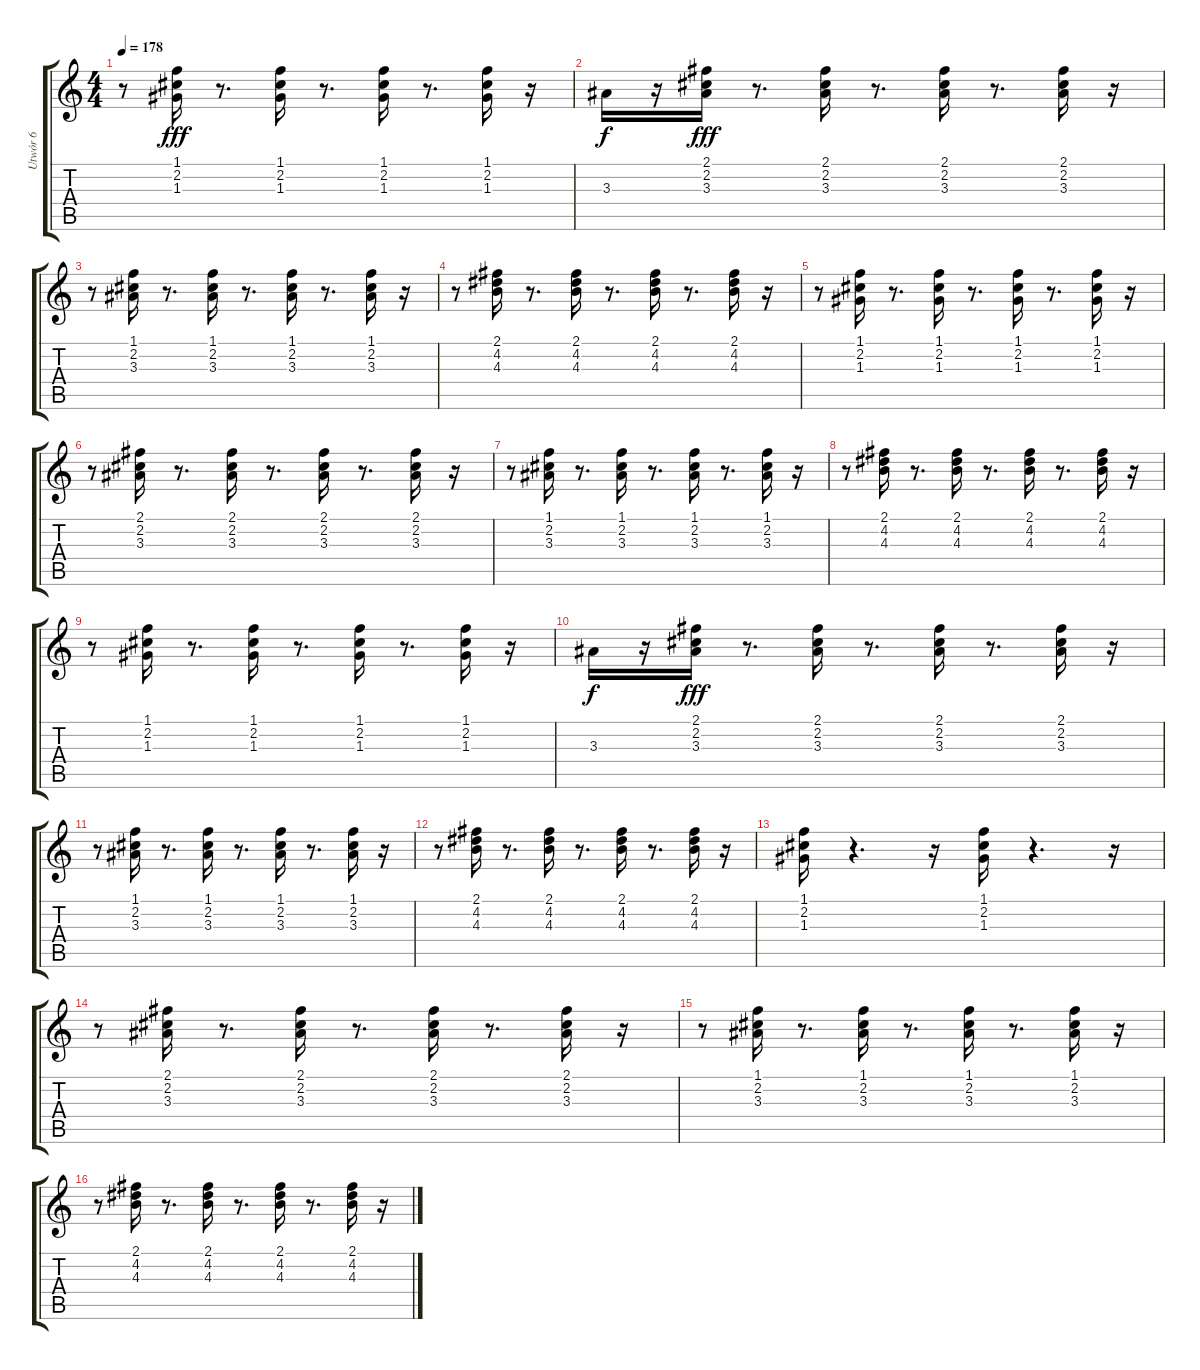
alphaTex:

\track ("Utwór 6" "Utwór 6") {instrument acousticguitarsteel}
\staff {score tabs}
\tuning (E4 B3 G3 D3 A2 E2) {hide}
\ts (4 4)
\tempo 178
\clef g2
\ks c
r.8{dy fff} (1.1 2.2 1.3).16 r.8{d} (1.1 2.2 1.3).16 r.8{d} (1.1 2.2 1.3).16 r.8{d} (1.1 2.2 1.3).16 r.16 |
3.3.16{dy f} r.16 (2.1 2.2 3.3).16{dy fff} r.8{d} (2.1 2.2 3.3).16 r.8{d} (2.1 2.2 3.3).16 r.8{d} (2.1 2.2 3.3).16 r.16 |
r.8 (1.1 2.2 3.3).16 r.8{d} (1.1 2.2 3.3).16 r.8{d} (1.1 2.2 3.3).16 r.8{d} (1.1 2.2 3.3).16 r.16 |
r.8 (2.1 4.2 4.3).16 r.8{d} (2.1 4.2 4.3).16 r.8{d} (2.1 4.2 4.3).16 r.8{d} (2.1 4.2 4.3).16 r.16 |
r.8 (1.1 2.2 1.3).16 r.8{d} (1.1 2.2 1.3).16 r.8{d} (1.1 2.2 1.3).16 r.8{d} (1.1 2.2 1.3).16 r.16 |
r.8 (2.1 2.2 3.3).16 r.8{d} (2.1 2.2 3.3).16 r.8{d} (2.1 2.2 3.3).16 r.8{d} (2.1 2.2 3.3).16 r.16 |
r.8 (1.1 2.2 3.3).16 r.8{d} (1.1 2.2 3.3).16 r.8{d} (1.1 2.2 3.3).16 r.8{d} (1.1 2.2 3.3).16 r.16 |
r.8 (2.1 4.2 4.3).16 r.8{d} (2.1 4.2 4.3).16 r.8{d} (2.1 4.2 4.3).16 r.8{d} (2.1 4.2 4.3).16 r.16 |
r.8 (1.1 2.2 1.3).16 r.8{d} (1.1 2.2 1.3).16 r.8{d} (1.1 2.2 1.3).16 r.8{d} (1.1 2.2 1.3).16 r.16 |
3.3.16{dy f} r.16 (2.1 2.2 3.3).16{dy fff} r.8{d} (2.1 2.2 3.3).16 r.8{d} (2.1 2.2 3.3).16 r.8{d} (2.1 2.2 3.3).16 r.16 |
r.8 (1.1 2.2 3.3).16 r.8{d} (1.1 2.2 3.3).16 r.8{d} (1.1 2.2 3.3).16 r.8{d} (1.1 2.2 3.3).16 r.16 |
r.8 (2.1 4.2 4.3).16 r.8{d} (2.1 4.2 4.3).16 r.8{d} (2.1 4.2 4.3).16 r.8{d} (2.1 4.2 4.3).16 r.16 |
(1.1 2.2 1.3).16 r.4{d} r.16 (1.1 2.2 1.3).16 r.4{d} r.16 |
r.8 (2.1 2.2 3.3).16 r.8{d} (2.1 2.2 3.3).16 r.8{d} (2.1 2.2 3.3).16 r.8{d} (2.1 2.2 3.3).16 r.16 |
r.8 (1.1 2.2 3.3).16 r.8{d} (1.1 2.2 3.3).16 r.8{d} (1.1 2.2 3.3).16 r.8{d} (1.1 2.2 3.3).16 r.16 |
r.8 (2.1 4.2 4.3).16 r.8{d} (2.1 4.2 4.3).16 r.8{d} (2.1 4.2 4.3).16 r.8{d} (2.1 4.2 4.3).16 r.16
